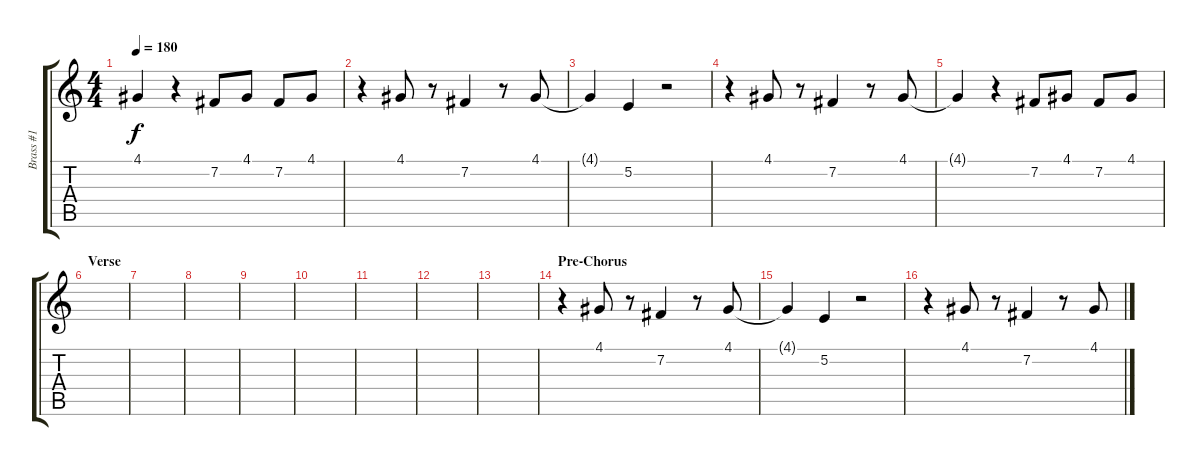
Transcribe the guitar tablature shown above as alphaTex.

\track ("Brass #1" "Brass #1") {instrument trumpet}
\staff {score tabs}
\tuning (E4 B3 G3 D3 A2 E2) {hide}
\ts (4 4)
\tempo 180
\clef g2
\ks c
4.1{t}.4{dy f} r.4 7.2.8 4.1.8 7.2.8 4.1.8 |
r.4 4.1.8 r.8 7.2.4 r.8 4.1.8 |
4.1{t}.4 5.2.4 r.2 |
r.4 4.1.8 r.8 7.2.4 r.8 4.1.8 |
4.1{t}.4 r.4 7.2.8 4.1.8 7.2.8 4.1.8 |
\section ("" "Verse")
|
|
|
|
|
|
|
|
\section ("" "Pre-Chorus")
r.4 4.1.8 r.8 7.2.4 r.8 4.1.8 |
4.1{t}.4 5.2.4 r.2 |
r.4 4.1.8 r.8 7.2.4 r.8 4.1.8
